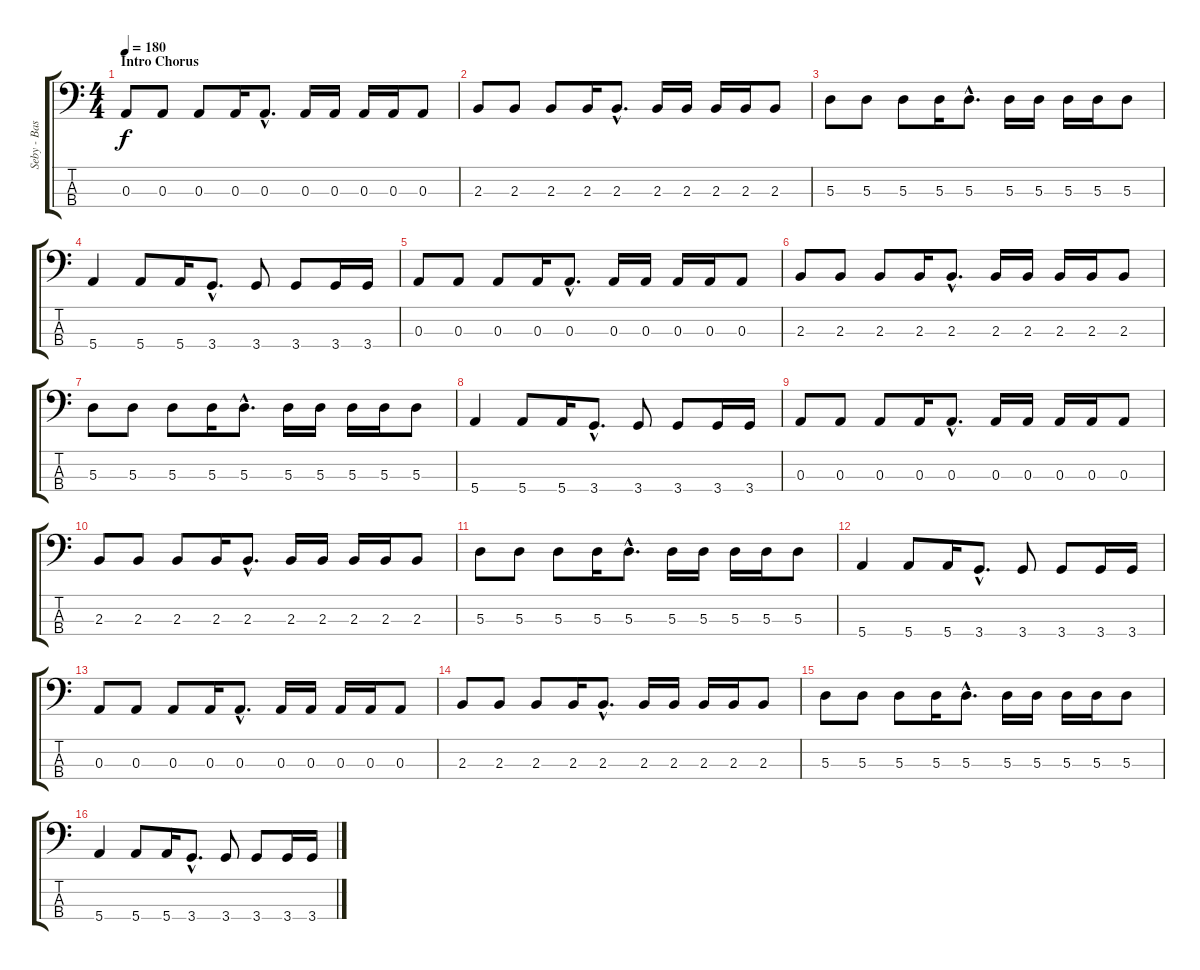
\track ("Seby - Bass" "Seby - Bas") {instrument electricbasspick}
\staff {score tabs}
\tuning (G2 D2 A1 E1) {hide}
\ts (4 4)
\section ("" "Intro Chorus")
\tempo 180
\clef f4
\ks c
0.3.8{dy f} 0.3.8 0.3.8 0.3.16 0.3{hac}.8{d} 0.3.16 0.3.16 0.3.16 0.3.16 0.3.8 |
2.3.8 2.3.8 2.3.8 2.3.16 2.3{hac}.8{d} 2.3.16 2.3.16 2.3.16 2.3.16 2.3.8 |
5.3.8 5.3.8 5.3.8 5.3.16 5.3{hac}.8{d} 5.3.16 5.3.16 5.3.16 5.3.16 5.3.8 |
5.4.4 5.4.8 5.4.16 3.4{hac}.8{d} 3.4.8 3.4.8 3.4.16 3.4.16 |
0.3.8 0.3.8 0.3.8 0.3.16 0.3{hac}.8{d} 0.3.16 0.3.16 0.3.16 0.3.16 0.3.8 |
2.3.8 2.3.8 2.3.8 2.3.16 2.3{hac}.8{d} 2.3.16 2.3.16 2.3.16 2.3.16 2.3.8 |
5.3.8 5.3.8 5.3.8 5.3.16 5.3{hac}.8{d} 5.3.16 5.3.16 5.3.16 5.3.16 5.3.8 |
5.4.4 5.4.8 5.4.16 3.4{hac}.8{d} 3.4.8 3.4.8 3.4.16 3.4.16 |
0.3.8 0.3.8 0.3.8 0.3.16 0.3{hac}.8{d} 0.3.16 0.3.16 0.3.16 0.3.16 0.3.8 |
2.3.8 2.3.8 2.3.8 2.3.16 2.3{hac}.8{d} 2.3.16 2.3.16 2.3.16 2.3.16 2.3.8 |
5.3.8 5.3.8 5.3.8 5.3.16 5.3{hac}.8{d} 5.3.16 5.3.16 5.3.16 5.3.16 5.3.8 |
5.4.4 5.4.8 5.4.16 3.4{hac}.8{d} 3.4.8 3.4.8 3.4.16 3.4.16 |
0.3.8 0.3.8 0.3.8 0.3.16 0.3{hac}.8{d} 0.3.16 0.3.16 0.3.16 0.3.16 0.3.8 |
2.3.8 2.3.8 2.3.8 2.3.16 2.3{hac}.8{d} 2.3.16 2.3.16 2.3.16 2.3.16 2.3.8 |
5.3.8 5.3.8 5.3.8 5.3.16 5.3{hac}.8{d} 5.3.16 5.3.16 5.3.16 5.3.16 5.3.8 |
5.4.4 5.4.8 5.4.16 3.4{hac}.8{d} 3.4.8 3.4.8 3.4.16 3.4.16
